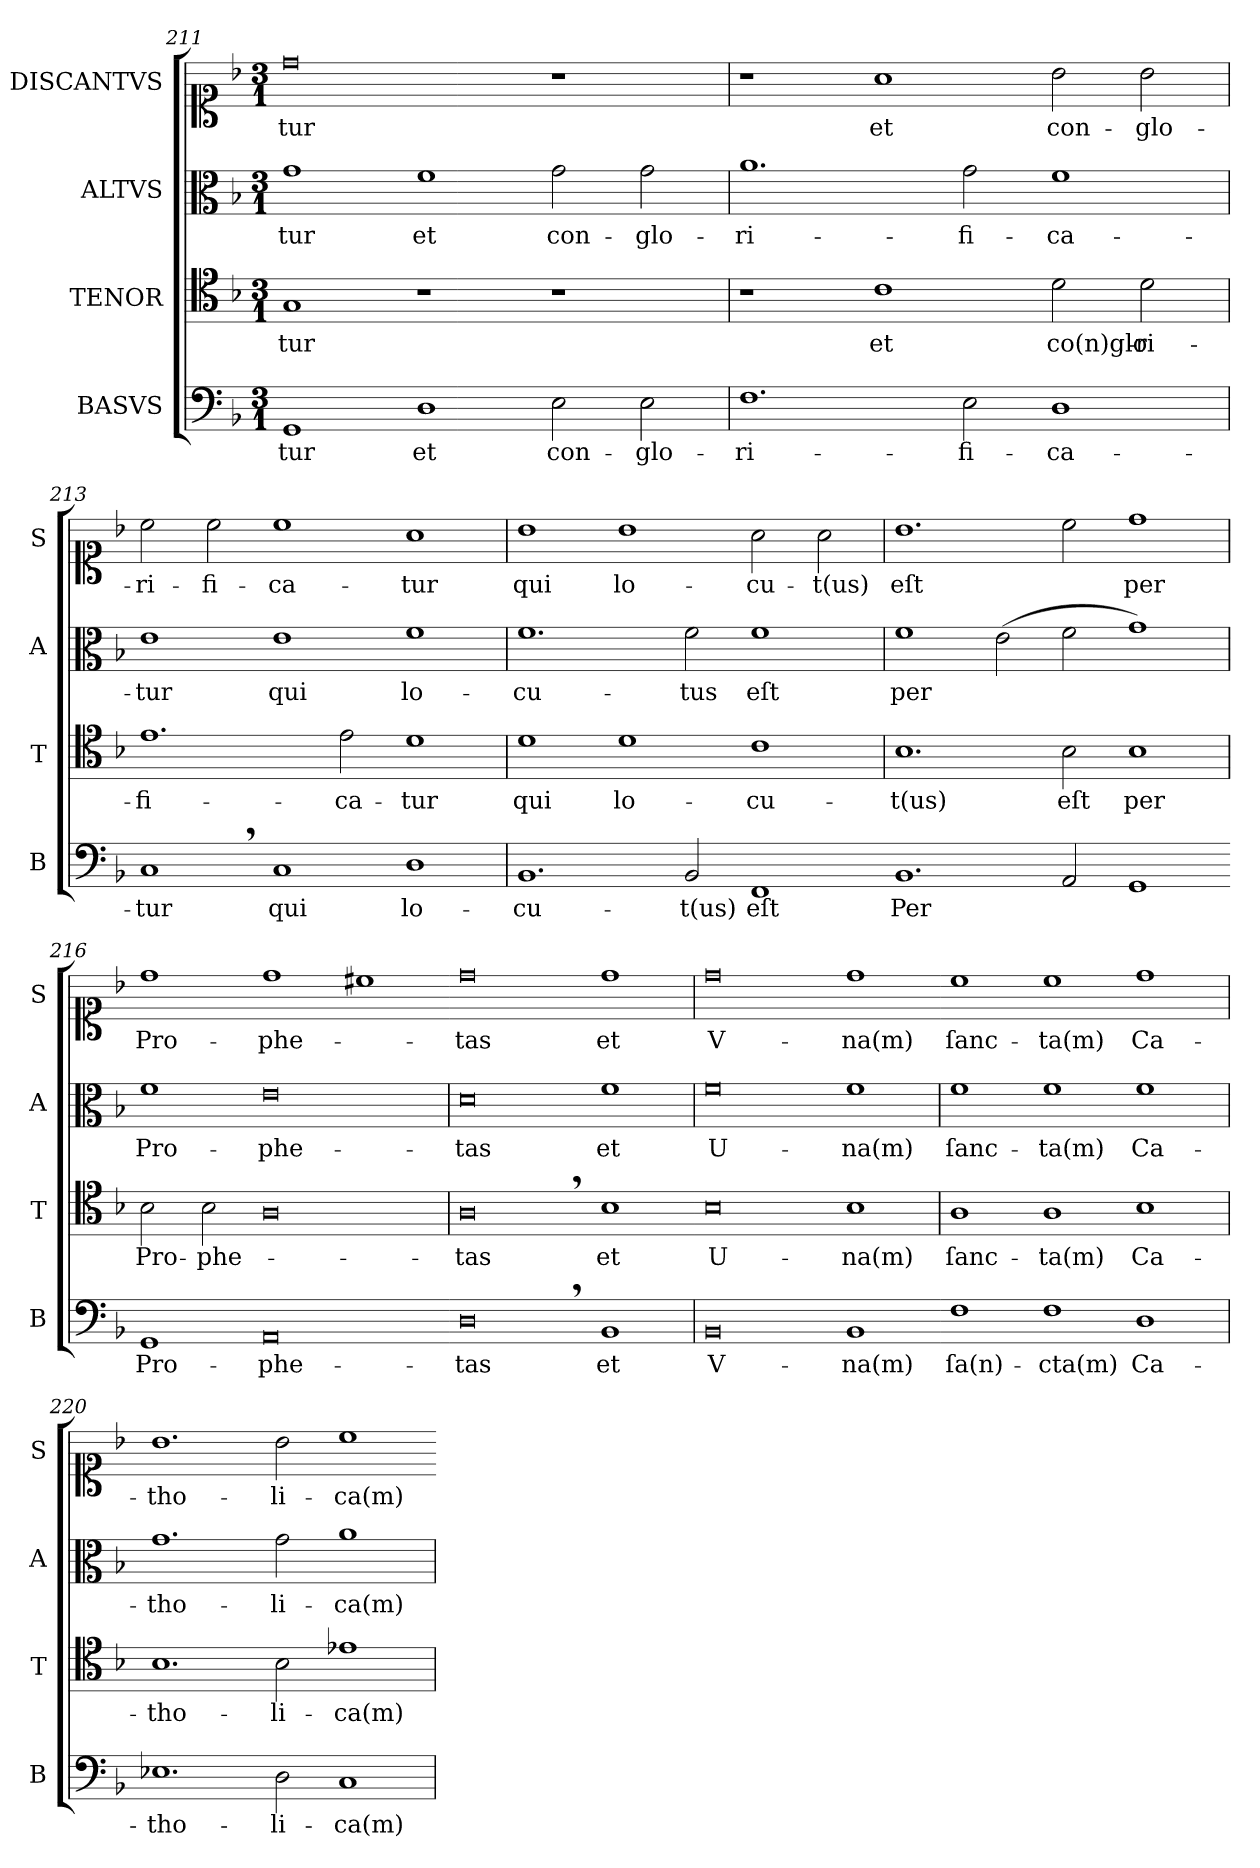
**kern	**text	**kern	**text	**kern	**text	**kern	**text
*part4	*part4	*part3	*part3	*part2	*part2	*part1	*part1
*staff4	*staff4	*staff3	*staff3	*staff2	*staff2	*staff1	*staff1
*I"BASVS	*	*I"TENOR	*	*I"ALTVS	*	*I"DISCANTVS	*
*I'B	*	*I'T	*	*I'A	*	*I'S	*
*clefF4	*	*clefC4	*	*clefC3	*	*clefC1	*
*k[b-]	*	*k[b-]	*	*k[b-]	*	*k[b-]	*
*G:dor	*	*G:dor	*	*G:dor	*	*G:dor	*
*M3/1	*	*M3/1	*	*M3/1	*	*M3/1	*
=211	=211	=211	=211	=211	=211	=211	=211
1GG	-tur	1G	-tur	1g	-tur	0dd	-tur
1D	et	1r	.	1f	et	.	.
2E\	con-	1r	.	2g\	con-	1r	.
2E\	-glo-	.	.	2g\	-glo-	.	.
=212	=212	=212	=212	=212	=212	=212	=212
1.F	-ri-	1r	.	1.a	-ri-	1r	.
.	.	1c	et	.	.	1a	et
2E\	-fi-	.	.	2g\	-fi-	.	.
1D	-ca-	2d\	co(n)glo-	1f	-ca-	2b-\	con-
.	.	2d\	-ri-	.	.	2b-\	-glo-
=213	=213	=213	=213	=213	=213	=213	=213
1C,<	-tur	1.e	-fi-	1e	-tur	2cc\	-ri-
.	.	.	.	.	.	2cc\	-fi-
1C	qui	.	.	1e	qui	1cc	-ca-
.	.	2e\	-ca-	.	.	.	.
1D	lo-	1d	-tur	1f	lo-	1a	-tur
=214	=214	=214	=214	=214	=214	=214	=214
1.BB-	-cu-	1d	qui	1.f	-cu-	1b-	qui
.	.	1d	lo-	.	.	1b-	lo-
2BB-/	-t(us)	.	.	2f\	-tus	.	.
1FF	eſt	1c	-cu-	1f	eſt	2a\	-cu-
.	.	.	.	.	.	2a\	-t(us)
=215-	=215	=215	=215	=215	=215	=215	=215
1.BB-	Per	1.B-	-t(us)	1f	per	1.b-	eſt
.	.	.	.	(<2e\	.	.	.
2AA/	.	2B-\	eſt	2f\	.	2cc\	.
1GG	.	1B-	per	1g)	.	1dd	per
=216-	=216	=216	=216	=216	=216	=216	=216
1GG	Pro-	2B-\	Pro-	1f	Pro-	1dd	Pro-
.	.	2B-\	-phe-	.	.	.	.
0AA	-phe-	0A	.	0e	-phe-	1dd	-phe-
.	.	.	.	.	.	1cc#X	.
=217-	=217-	=217	=217-	=217	=217-	=217-	=217-
0D,<	-tas	0A,<	-tas	0d	-tas	0dd	-tas
1BB-	et	1B-	et	1f	et	1dd	et
=218	=218	=218-	=218	=218	=218	=218	=218
0BB-	V-	0B-	U-	0f	U-	0dd	V-
1BB-	-na(m)	1B-	-na(m)	1f	-na(m)	1dd	-na(m)
=219-	=219-	=219	=219-	=219	=219-	=219-	=219-
1F	ſa(n)-	1A	ſanc-	1f	ſanc-	1cc	ſanc-
1F	-cta(m)	1A	-ta(m)	1f	-ta(m)	1cc	-ta(m)
1D	Ca-	1B-	Ca-	1f	Ca-	1dd	Ca-
=220	=220	=220	=220	=220	=220	=220	=220
1.E-X	-tho-	1.B-	-tho-	1.g	-tho-	1.b-	-tho-
2D\	-li-	2B-\	-li-	2g\	-li-	2b-\	-li-
1C	-ca(m)	1e-X	-ca(m)	1a	-ca(m)	1cc	-ca(m)
=	=-	=	=-	=	=-	=-	=-
*-	*-	*-	*-	*-	*-	*-	*-
